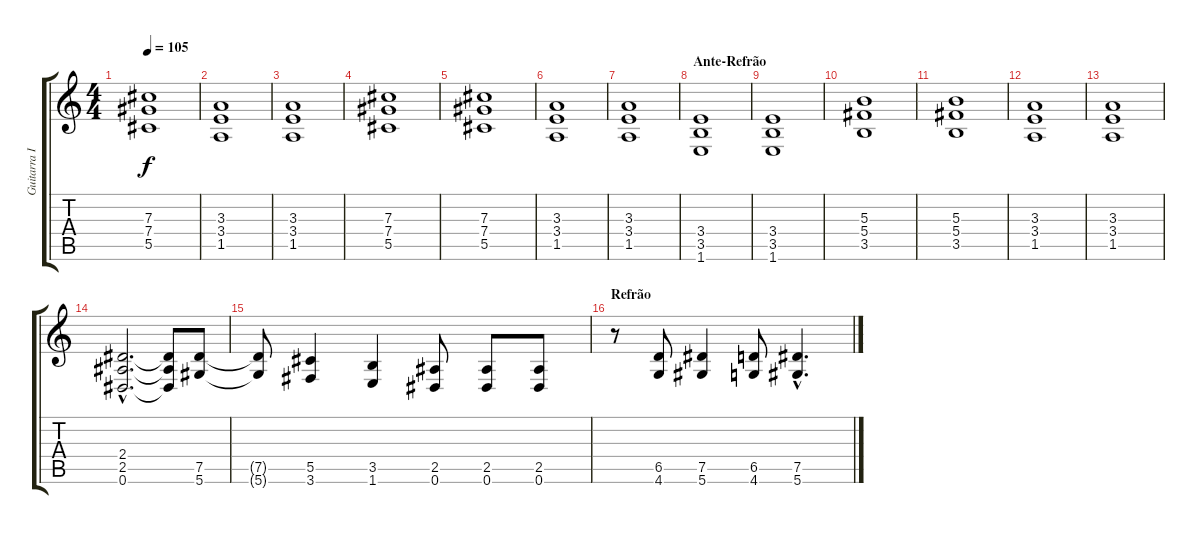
\track ("Guitarra II (Base)" "Guitarra I") {instrument distortionguitar}
\staff {score tabs}
\tuning (Eb4 Bb3 Gb3 Db3 Ab2 Eb2) {hide}
\ts (4 4)
\tempo 105
\clef g2
\ks c
(7.3 7.4 5.5).1{dy f} |
(3.3 3.4 1.5).1 |
(3.3 3.4 1.5).1 |
(7.3 7.4 5.5).1 |
(7.3 7.4 5.5).1 |
(3.3 3.4 1.5).1 |
(3.3 3.4 1.5).1 |
\section ("" "Ante-Refrão")
(3.4 3.5 1.6).1 |
(3.4 3.5 1.6).1 |
(5.3 5.4 3.5).1 |
(5.3 5.4 3.5).1 |
(3.3 3.4 1.5).1 |
(3.3 3.4 1.5).1 |
(2.4{hac} 2.5{hac} 0.6{hac}).2{d} (2.4{t} 2.5{t} 0.6{t}).8 (7.5 5.6).8 |
(7.5{t} 5.6{t}).8 (5.5 3.6).4 (3.5 1.6).4 (2.5 0.6).8 (2.5 0.6).8 (2.5 0.6).8 |
\section ("" "Refrão")
r.8 (6.5 4.6).8 (7.5 5.6).4 (6.5 4.6).8 (7.5{hac} 5.6{hac}).4{d}
